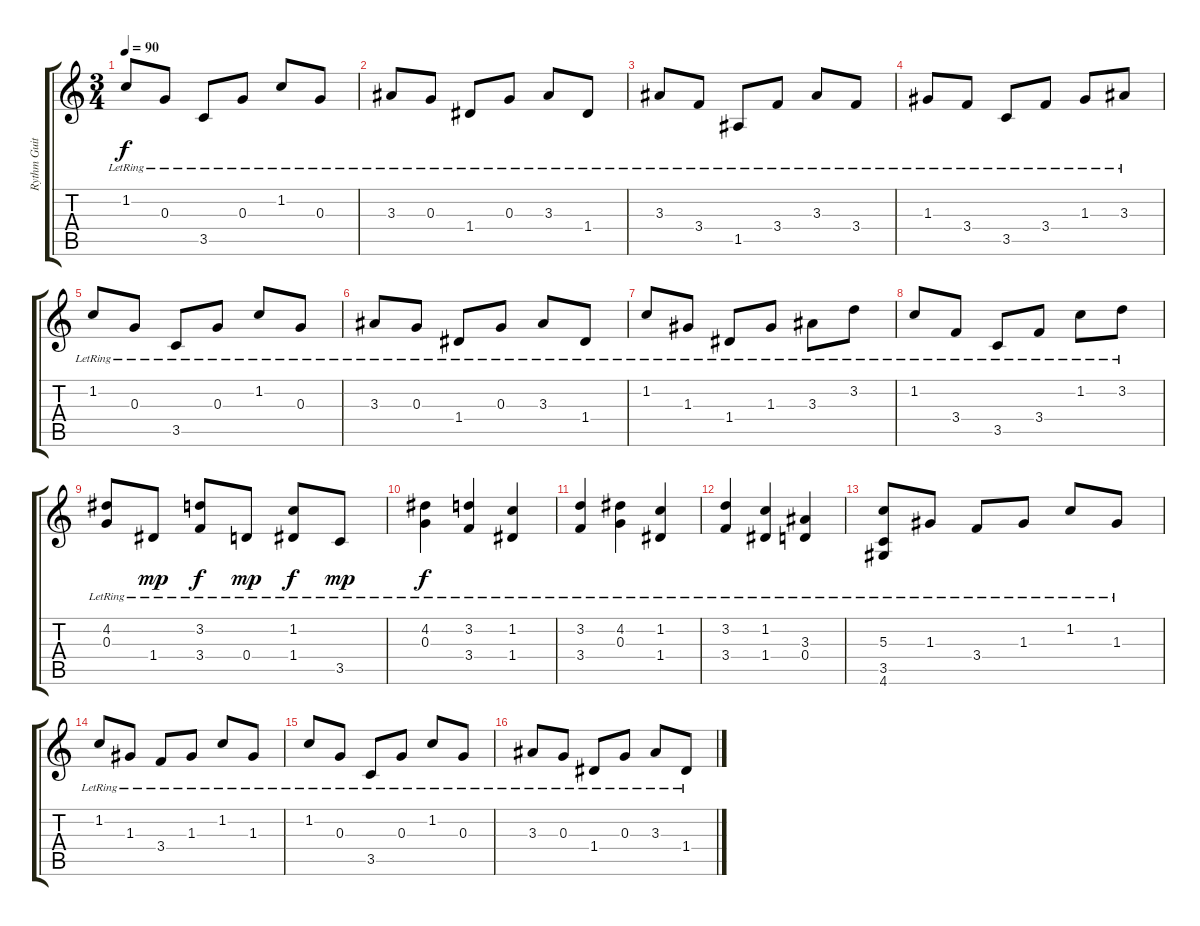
\track ("Rythm Guitar" "Rythm Guit") {instrument acousticguitarnylon}
\staff {score tabs}
\tuning (E4 B3 G3 D3 A2 E2) {hide}
\ts (3 4)
\tempo 90
\clef g2
\ks c
1.2{lr}.8{dy f} 0.3{lr}.8 3.5{lr}.8 0.3{lr}.8 1.2{lr}.8 0.3{lr}.8 |
3.3{lr}.8 0.3{lr}.8 1.4{lr}.8 0.3{lr}.8 3.3{lr}.8 1.4{lr}.8 |
3.3{lr}.8 3.4{lr}.8 1.5{lr}.8 3.4{lr}.8 3.3{lr}.8 3.4{lr}.8 |
1.3{lr}.8 3.4{lr}.8 3.5{lr}.8 3.4{lr}.8 1.3{lr}.8 3.3{lr}.8 |
1.2{lr}.8 0.3{lr}.8 3.5{lr}.8 0.3{lr}.8 1.2{lr}.8 0.3{lr}.8 |
3.3{lr}.8 0.3{lr}.8 1.4{lr}.8 0.3{lr}.8 3.3{lr}.8 1.4{lr}.8 |
1.2{lr}.8 1.3{lr}.8 1.4{lr}.8 1.3{lr}.8 3.3{lr}.8 3.2{lr}.8 |
1.2{lr}.8 3.4{lr}.8 3.5{lr}.8 3.4{lr}.8 1.2{lr}.8 3.2{lr}.8 |
(4.2{lr} 0.3{lr}).8 1.4{lr}.8{dy mp} (3.2{lr} 3.4{lr}).8{dy f} 0.4{lr}.8{dy mp} (1.2{lr} 1.4{lr}).8{dy f} 3.5{lr}.8{dy mp} |
(4.2{lr} 0.3{lr}).4{dy f} (3.2{lr} 3.4{lr}).4 (1.2{lr} 1.4{lr}).4 |
(3.2{lr} 3.4{lr}).4 (4.2{lr} 0.3{lr}).4 (1.2{lr} 1.4{lr}).4 |
(3.2{lr} 3.4{lr}).4 (1.2{lr} 1.4{lr}).4 (3.3{lr} 0.4{lr}).4 |
(5.3{lr} 3.5{lr} 4.6{lr}).8 1.3{lr}.8 3.4{lr}.8 1.3{lr}.8 1.2{lr}.8 1.3{lr}.8 |
1.2{lr}.8 1.3{lr}.8 3.4{lr}.8 1.3{lr}.8 1.2{lr}.8 1.3{lr}.8 |
1.2{lr}.8 0.3{lr}.8 3.5{lr}.8 0.3{lr}.8 1.2{lr}.8 0.3{lr}.8 |
3.3{lr}.8 0.3{lr}.8 1.4{lr}.8 0.3{lr}.8 3.3{lr}.8 1.4{lr}.8
